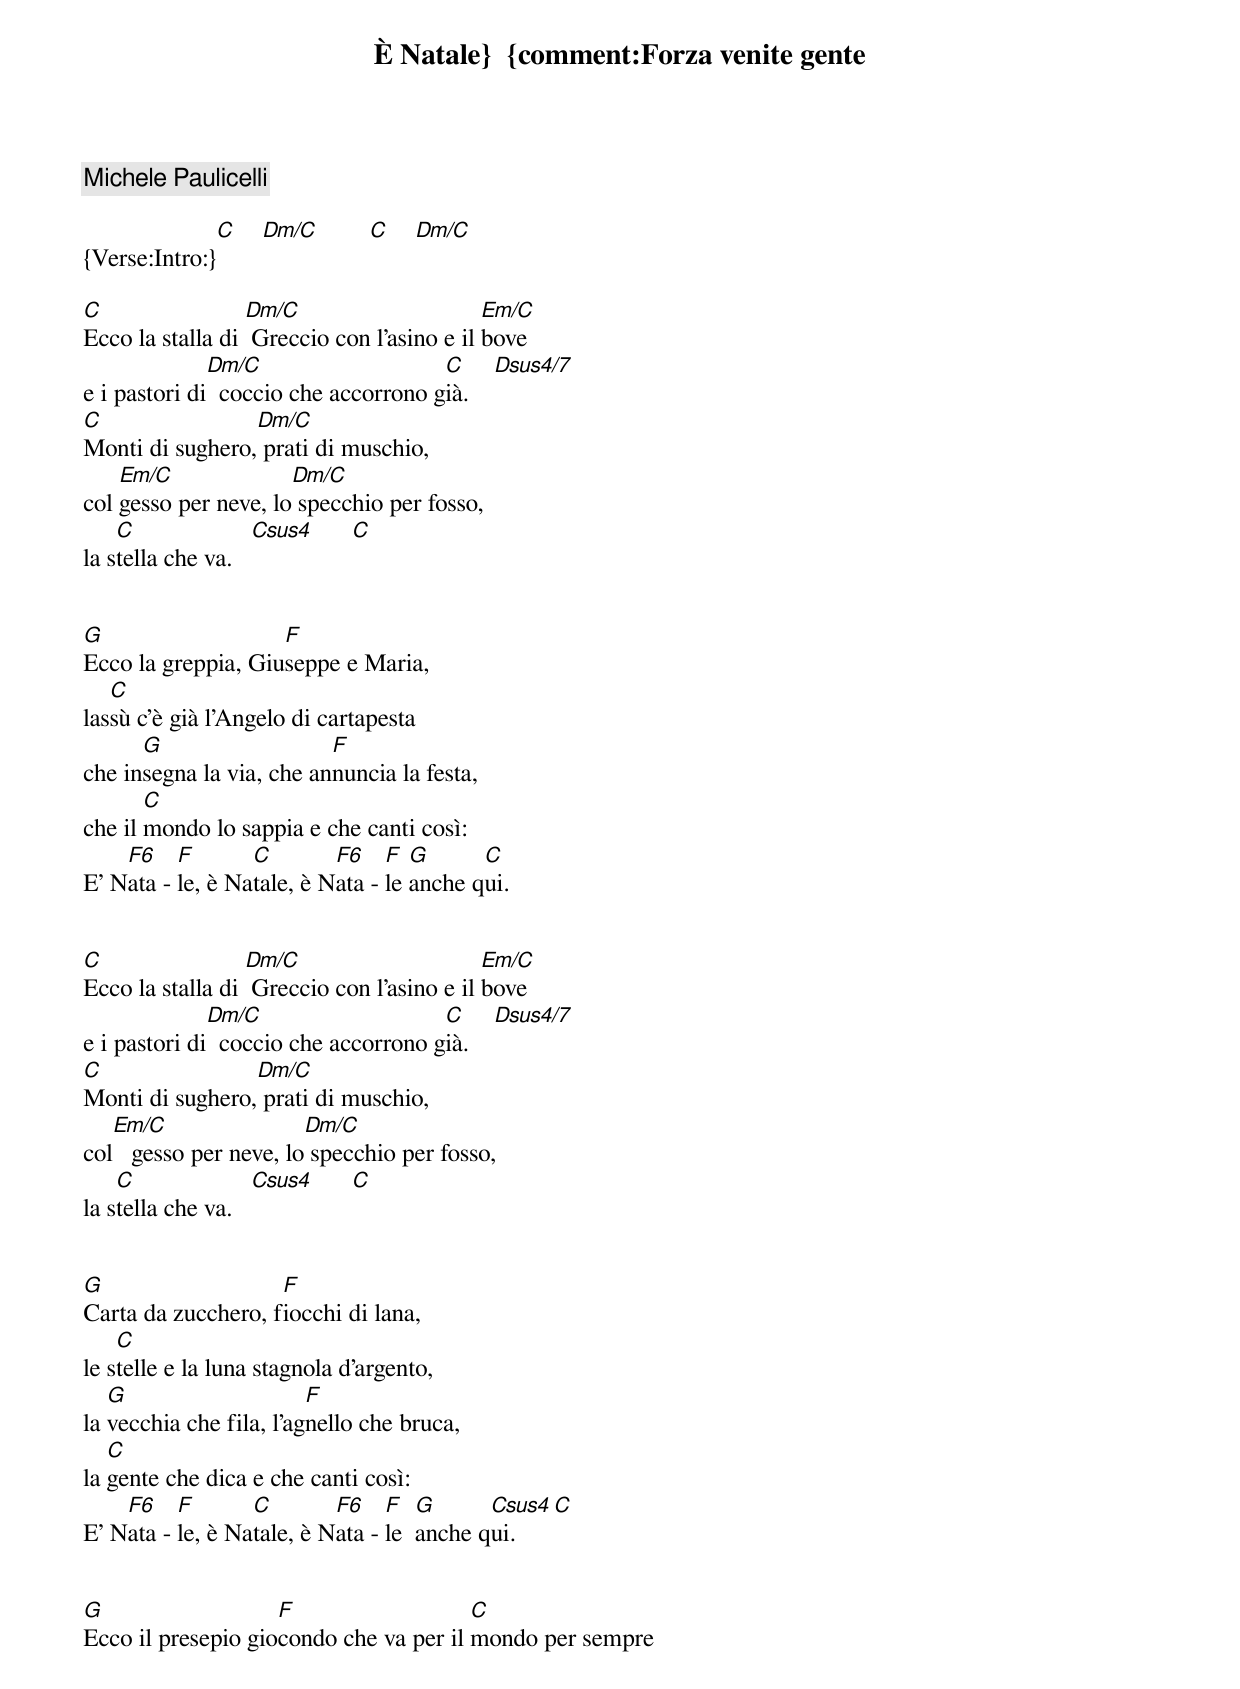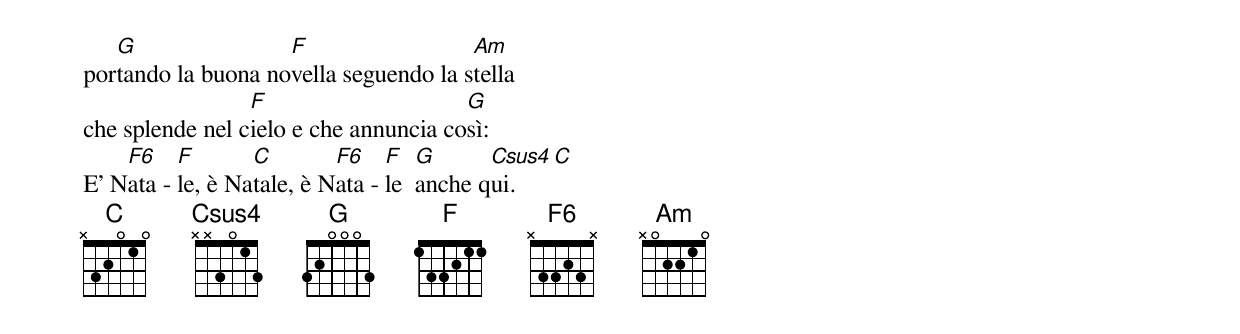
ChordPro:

{title:È Natale}  {comment:Forza venite gente}
{comment:Michele Paulicelli}

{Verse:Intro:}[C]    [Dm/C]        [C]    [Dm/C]

[C]Ecco la stalla di [Dm/C] Greccio con l'asino e il [Em/C]bove
e i pastori di[Dm/C]  coccio che accorrono g[C]ià.    [Dsus4/7]
[C]Monti di sughero,[Dm/C] prati di muschio,
col [Em/C]gesso per neve, lo[Dm/C] specchio per fosso,
la s[C]tella che va.   [Csus4]      [C]


[G]Ecco la greppia, Giu[F]seppe e Maria,
las[C]sù c'è già l'Angelo di cartapesta
che in[G]segna la via, che an[F]nuncia la festa,
che il [C]mondo lo sappia e che canti così:
E' N[F6]ata - [F]le, è Na[C]tale, è N[F6]ata - [F]le [G]anche q[C]ui.


[C]Ecco la stalla di [Dm/C] Greccio con l'asino e il [Em/C]bove
e i pastori di[Dm/C]  coccio che accorrono g[C]ià.    [Dsus4/7]
[C]Monti di sughero,[Dm/C] prati di muschio,
col[Em/C]   gesso per neve, lo[Dm/C] specchio per fosso,
la s[C]tella che va.   [Csus4]      [C]


[G]Carta da zucchero, f[F]iocchi di lana,
le s[C]telle e la luna stagnola d'argento,
la [G]vecchia che fila, l'ag[F]nello che bruca,
la [C]gente che dica e che canti così:
E' N[F6]ata - [F]le, è Na[C]tale, è N[F6]ata - [F]le  [G]anche q[Csus4]ui.  [C]


[G]Ecco il presepio gio[F]condo che va per il [C]mondo per sempre
por[G]tando la buona no[F]vella seguendo la s[Am]tella
che splende nel c[F]ielo e che annuncia co[G]sì:
E' N[F6]ata - [F]le, è Na[C]tale, è N[F6]ata - [F]le  [G]anche q[Csus4]ui.   [C]
